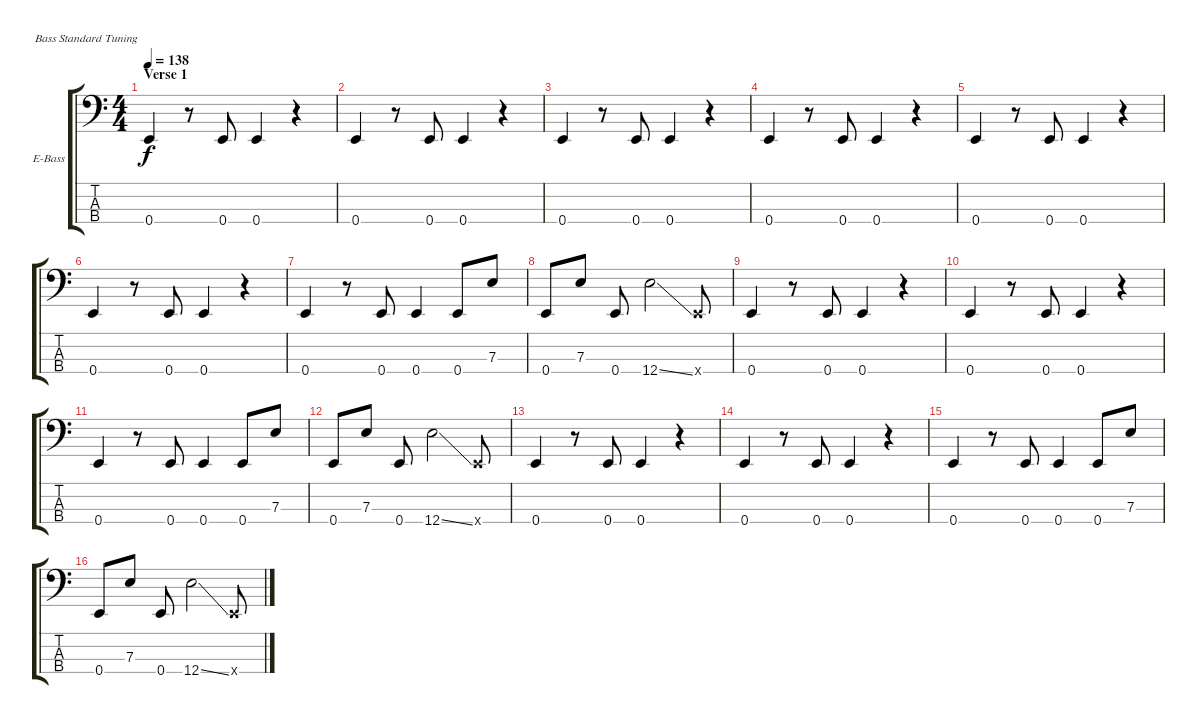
\bracketExtendMode groupsimilarinstruments
\firstSystemTrackNameOrientation horizontal
\otherSystemsTrackNameOrientation horizontal
\track ("Granovsky" "E-Bass") {instrument electricbassfinger}
\staff {score tabs}
\tuning (G2 D2 A1 E1)
\ts (4 4)
\section ("" "Verse 1")
\tempo 138
\clef f4
\ks c
0.4.4{dy f} r.8 0.4.8 0.4.4 r.4 |
0.4.4 r.8 0.4.8 0.4.4 r.4 |
0.4.4 r.8 0.4.8 0.4.4 r.4 |
0.4.4 r.8 0.4.8 0.4.4 r.4 |
0.4.4 r.8 0.4.8 0.4.4 r.4 |
0.4.4 r.8 0.4.8 0.4.4 r.4 |
0.4.4 r.8 0.4.8 0.4.4 0.4.8 7.3.8 |
0.4.8 7.3.8 0.4.8 12.4{ss}.2 0.4{x}.8 |
0.4.4 r.8 0.4.8 0.4.4 r.4 |
0.4.4 r.8 0.4.8 0.4.4 r.4 |
0.4.4 r.8 0.4.8 0.4.4 0.4.8 7.3.8 |
0.4.8 7.3.8 0.4.8 12.4{ss}.2 0.4{x}.8 |
0.4.4 r.8 0.4.8 0.4.4 r.4 |
0.4.4 r.8 0.4.8 0.4.4 r.4 |
0.4.4 r.8 0.4.8 0.4.4 0.4.8 7.3.8 |
0.4.8 7.3.8 0.4.8 12.4{ss}.2 0.4{x}.8
